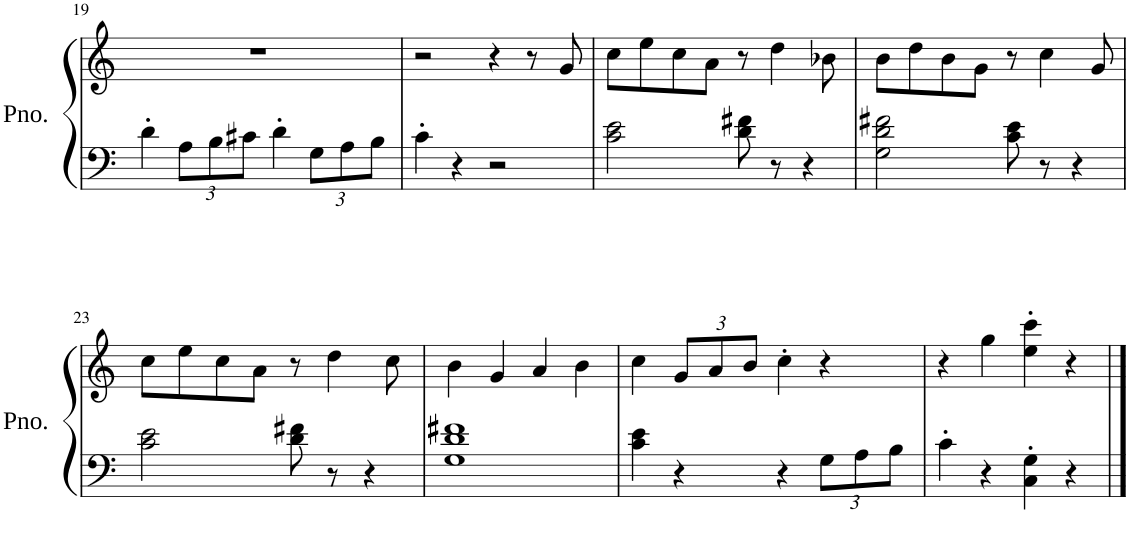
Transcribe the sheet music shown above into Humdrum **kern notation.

**kern	**kern
*part1	*part1
*staff2	*staff1
*I"Piano	*
*I'Pno.	*
!!LO:PB:g=z
*clefF4	*clefG2
*k[]	*k[]
*M4/4	*M4/4
=19	=19
4d'\	1r
*Xbrackettup	*
12A\L	.
12B\	.
12c#X\J	.
4d'\	.
12G\L	.
12A\	.
12B\J	.
=20	=20
4c'\	2r
4r	.
2r	4r
.	8r
.	8g/
=21	=21
2c\ 2e\	8cc\L
.	8ee\
.	8cc\
.	8a\J
8d\ 8f#X\	8r
8r	4dd\
4r	.
.	8b-X\
=22	=22
2G\ 2d\ 2f#X\	8b\L
.	8dd\
.	8b\
.	8g\J
8c\ 8e\	8r
8r	4cc\
4r	.
.	8g/
!!LO:LB:g=z
=23	=23
2c\ 2e\	8cc\L
.	8ee\
.	8cc\
.	8a\J
8d\ 8f#X\	8r
8r	4dd\
4r	.
.	8cc\
=24	=24
1G 1d 1f#X	4b\
.	4g/
.	4a/
.	4b\
=25	=25
4c\ 4e\	4cc\
*	*Xbrackettup
4r	12g/L
.	12a/
.	12b/J
4r	4cc'\
12G\L	4r
12A\	.
12B\J	.
=26	=26
4c'\	4r
4r	4gg\
4C\' 4G\'	4ee\' 4ccc\'
4r	4r
==	==
*-	*-
